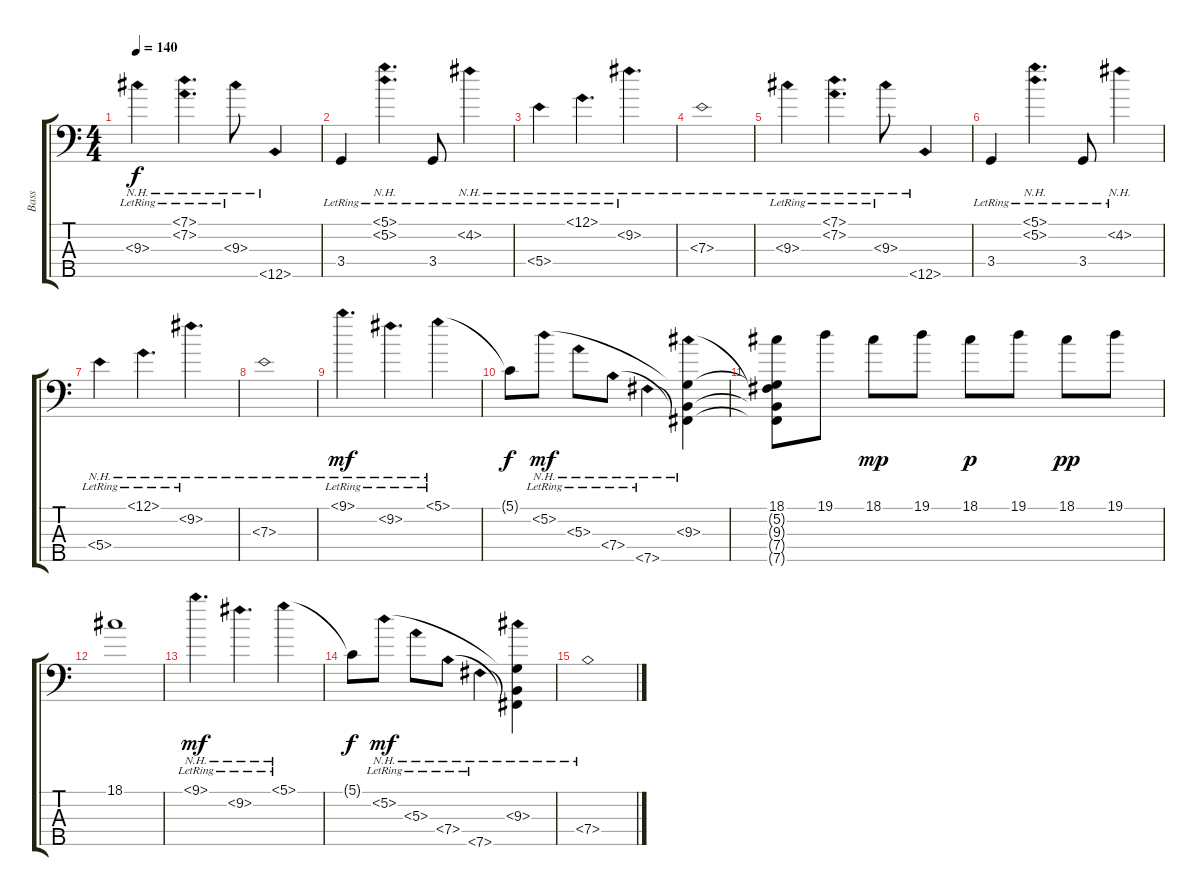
\track ("Bass" "Bass") {instrument electricbassfinger}
\staff {score tabs}
\tuning (G2 D2 A1 E1 B0) {hide}
\ts (4 4)
\tempo 140
\clef f4
\ks c
9.3{nh lr}.4{dy f} (7.1{nh lr} 7.2{nh}).4{d} 9.3{nh lr}.8 12.5{nh}.4 |
3.4{lr}.4 (5.1{nh lr} 5.2{nh lr}).4{d} 3.4{lr}.8 4.2{nh lr}.4 |
5.4{nh lr}.4 12.1{nh lr}.4{d} 9.2{nh lr}.4{d} |
7.3{nh}.1 |
9.3{nh lr}.4 (7.1{nh lr} 7.2{nh}).4{d} 9.3{nh lr}.8 12.5{nh}.4 |
3.4{lr}.4 (5.1{nh lr} 5.2{nh lr}).4{d} 3.4{lr}.8 4.2{nh lr}.4 |
5.4{nh lr}.4 12.1{nh lr}.4{d} 9.2{nh lr}.4{d} |
7.3{nh}.1 |
9.1{nh lr}.4{d dy mf} 9.2{nh lr}.4{d} 5.1{nh lr}.4 |
5.1{t}.8{dy f} 5.2{nh lr}.8{dy mf} 5.3{nh lr}.8 7.4{nh lr}.8 7.5{nh lr}.4 (5.2{t} 9.3{nh} 7.4{t} 7.5{t}).4 |
(18.1 5.2{t} 9.3{t} 7.4{t} 7.5{t}).8 19.1.8 18.1.8{dy mp} 19.1.8 18.1.8{dy p} 19.1.8 18.1.8{dy pp} 19.1.8 |
18.1.1 |
9.1{nh lr}.4{d dy mf} 9.2{nh lr}.4{d} 5.1{nh lr}.4 |
5.1{t}.8{dy f} 5.2{nh lr}.8{dy mf} 5.3{nh lr}.8 7.4{nh lr}.8 7.5{nh lr}.4 (5.2{t} 9.3{nh} 7.4{t} 7.5{t}).4 |
7.4{nh}.1
